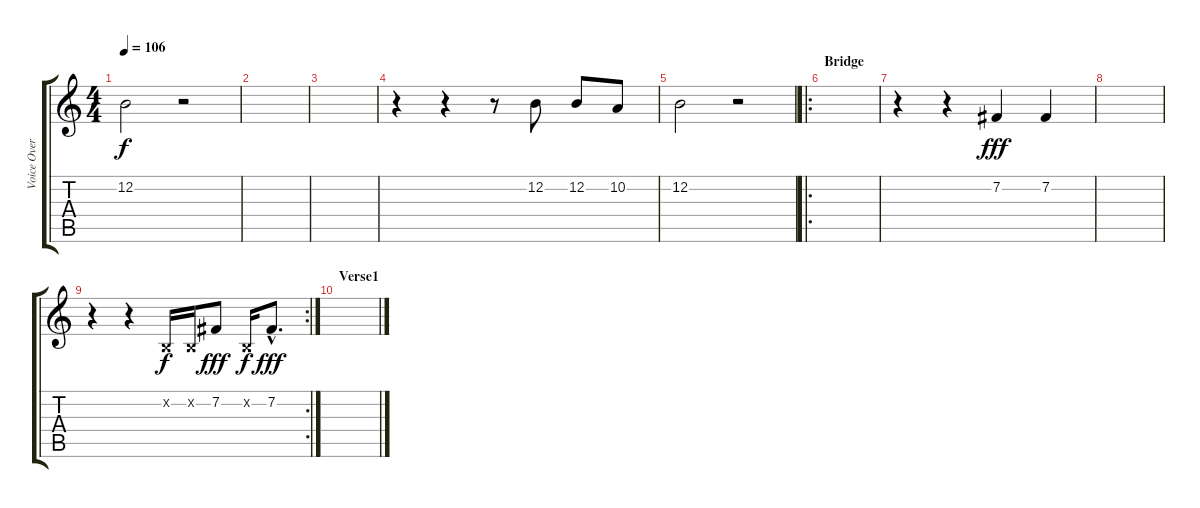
\track ("Voice Overdub" "Voice Over") {instrument oboe}
\staff {score tabs}
\tuning (E4 B3 G3 D3 A2 E2) {hide}
\ts (4 4)
\tempo 106
\clef g2
\ks c
12.2.2{dy f} r.2 |
|
|
r.4 r.4 r.8 12.2.8 12.2.8 10.2.8 |
12.2.2 r.2 |
\ro
\section ("" "Bridge")
|
r.4 r.4 7.2.4{dy fff volume 6} 7.2.4 |
|
\rc 2
r.4 r.4 0.2{x}.16{dy f} 0.2{x}.16 7.2.8{dy fff} 0.2{x}.16{dy f} 7.2{hac}.8{d dy fff} |
\section ("" "Verse1")
